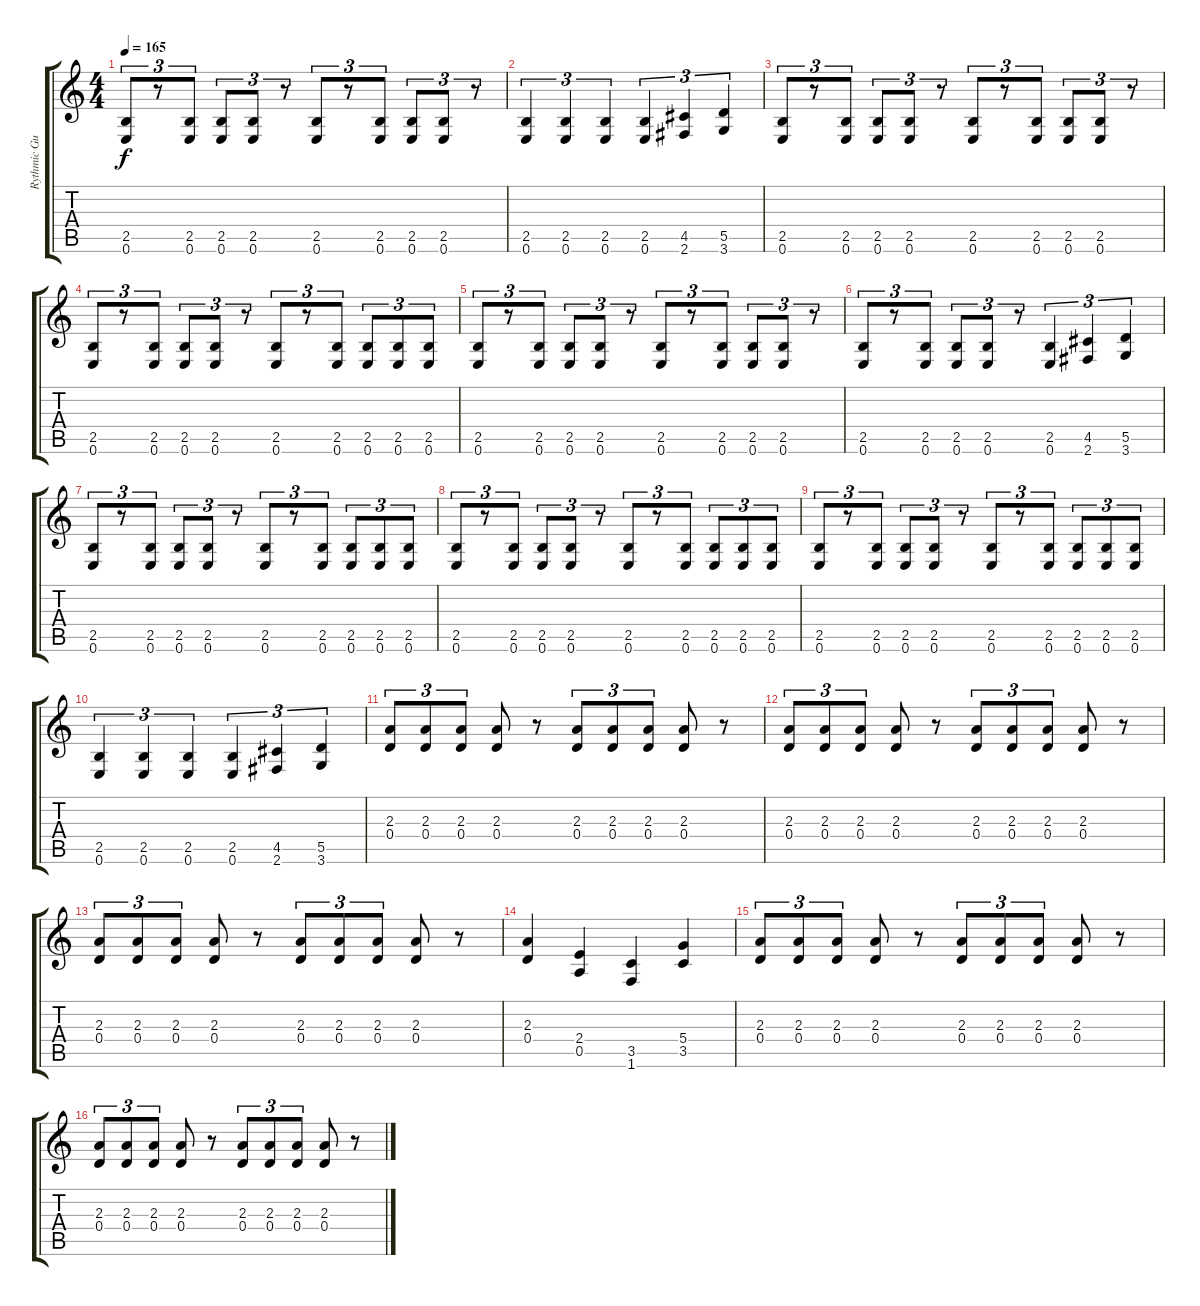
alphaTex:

\track ("Rythmic Guitar" "Rythmic Gu") {instrument overdrivenguitar}
\staff {score tabs}
\tuning (E4 B3 G3 D3 A2 E2) {hide}
\ts (4 4)
\tempo 165
\clef g2
\ks c
(2.5 0.6).8{tu (3 2) dy f} r.8{tu (3 2)} (2.5 0.6).8{tu (3 2)} (2.5 0.6).8{tu (3 2)} (2.5 0.6).8{tu (3 2)} r.8{tu (3 2)} (2.5 0.6).8{tu (3 2)} r.8{tu (3 2)} (2.5 0.6).8{tu (3 2)} (2.5 0.6).8{tu (3 2)} (2.5 0.6).8{tu (3 2)} r.8{tu (3 2)} |
(2.5 0.6).4{tu (3 2)} (2.5 0.6).4{tu (3 2)} (2.5 0.6).4{tu (3 2)} (2.5 0.6).4{tu (3 2)} (4.5 2.6).4{tu (3 2)} (5.5 3.6).4{tu (3 2)} |
(2.5 0.6).8{tu (3 2)} r.8{tu (3 2)} (2.5 0.6).8{tu (3 2)} (2.5 0.6).8{tu (3 2)} (2.5 0.6).8{tu (3 2)} r.8{tu (3 2)} (2.5 0.6).8{tu (3 2)} r.8{tu (3 2)} (2.5 0.6).8{tu (3 2)} (2.5 0.6).8{tu (3 2)} (2.5 0.6).8{tu (3 2)} r.8{tu (3 2)} |
(2.5 0.6).8{tu (3 2)} r.8{tu (3 2)} (2.5 0.6).8{tu (3 2)} (2.5 0.6).8{tu (3 2)} (2.5 0.6).8{tu (3 2)} r.8{tu (3 2)} (2.5 0.6).8{tu (3 2)} r.8{tu (3 2)} (2.5 0.6).8{tu (3 2)} (2.5 0.6).8{tu (3 2)} (2.5 0.6).8{tu (3 2)} (2.5 0.6).8{tu (3 2)} |
(2.5 0.6).8{tu (3 2)} r.8{tu (3 2)} (2.5 0.6).8{tu (3 2)} (2.5 0.6).8{tu (3 2)} (2.5 0.6).8{tu (3 2)} r.8{tu (3 2)} (2.5 0.6).8{tu (3 2)} r.8{tu (3 2)} (2.5 0.6).8{tu (3 2)} (2.5 0.6).8{tu (3 2)} (2.5 0.6).8{tu (3 2)} r.8{tu (3 2)} |
(2.5 0.6).8{tu (3 2)} r.8{tu (3 2)} (2.5 0.6).8{tu (3 2)} (2.5 0.6).8{tu (3 2)} (2.5 0.6).8{tu (3 2)} r.8{tu (3 2)} (2.5 0.6).4{tu (3 2)} (4.5 2.6).4{tu (3 2)} (5.5 3.6).4{tu (3 2)} |
(2.5 0.6).8{tu (3 2)} r.8{tu (3 2)} (2.5 0.6).8{tu (3 2)} (2.5 0.6).8{tu (3 2)} (2.5 0.6).8{tu (3 2)} r.8{tu (3 2)} (2.5 0.6).8{tu (3 2)} r.8{tu (3 2)} (2.5 0.6).8{tu (3 2)} (2.5 0.6).8{tu (3 2)} (2.5 0.6).8{tu (3 2)} (2.5 0.6).8{tu (3 2)} |
(2.5 0.6).8{tu (3 2)} r.8{tu (3 2)} (2.5 0.6).8{tu (3 2)} (2.5 0.6).8{tu (3 2)} (2.5 0.6).8{tu (3 2)} r.8{tu (3 2)} (2.5 0.6).8{tu (3 2)} r.8{tu (3 2)} (2.5 0.6).8{tu (3 2)} (2.5 0.6).8{tu (3 2)} (2.5 0.6).8{tu (3 2)} (2.5 0.6).8{tu (3 2)} |
(2.5 0.6).8{tu (3 2)} r.8{tu (3 2)} (2.5 0.6).8{tu (3 2)} (2.5 0.6).8{tu (3 2)} (2.5 0.6).8{tu (3 2)} r.8{tu (3 2)} (2.5 0.6).8{tu (3 2)} r.8{tu (3 2)} (2.5 0.6).8{tu (3 2)} (2.5 0.6).8{tu (3 2)} (2.5 0.6).8{tu (3 2)} (2.5 0.6).8{tu (3 2)} |
(2.5 0.6).4{tu (3 2)} (2.5 0.6).4{tu (3 2)} (2.5 0.6).4{tu (3 2)} (2.5 0.6).4{tu (3 2)} (4.5 2.6).4{tu (3 2)} (5.5 3.6).4{tu (3 2)} |
(2.3 0.4).8{tu (3 2)} (2.3 0.4).8{tu (3 2)} (2.3 0.4).8{tu (3 2)} (2.3 0.4).8 r.8 (2.3 0.4).8{tu (3 2)} (2.3 0.4).8{tu (3 2)} (2.3 0.4).8{tu (3 2)} (2.3 0.4).8 r.8 |
(2.3 0.4).8{tu (3 2)} (2.3 0.4).8{tu (3 2)} (2.3 0.4).8{tu (3 2)} (2.3 0.4).8 r.8 (2.3 0.4).8{tu (3 2)} (2.3 0.4).8{tu (3 2)} (2.3 0.4).8{tu (3 2)} (2.3 0.4).8 r.8 |
(2.3 0.4).8{tu (3 2)} (2.3 0.4).8{tu (3 2)} (2.3 0.4).8{tu (3 2)} (2.3 0.4).8 r.8 (2.3 0.4).8{tu (3 2)} (2.3 0.4).8{tu (3 2)} (2.3 0.4).8{tu (3 2)} (2.3 0.4).8 r.8 |
(2.3 0.4).4 (2.4 0.5).4 (3.5 1.6).4 (5.4 3.5).4 |
(2.3 0.4).8{tu (3 2)} (2.3 0.4).8{tu (3 2)} (2.3 0.4).8{tu (3 2)} (2.3 0.4).8 r.8 (2.3 0.4).8{tu (3 2)} (2.3 0.4).8{tu (3 2)} (2.3 0.4).8{tu (3 2)} (2.3 0.4).8 r.8 |
(2.3 0.4).8{tu (3 2)} (2.3 0.4).8{tu (3 2)} (2.3 0.4).8{tu (3 2)} (2.3 0.4).8 r.8 (2.3 0.4).8{tu (3 2)} (2.3 0.4).8{tu (3 2)} (2.3 0.4).8{tu (3 2)} (2.3 0.4).8 r.8
